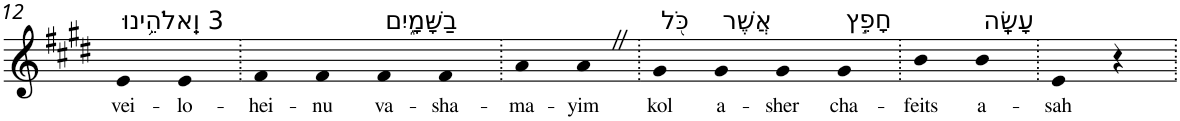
**kern	**text
*part1	*part1
*staff1	*staff1
*I"Piano	*
*I'Pno	*
!!LO:PB:g=z
*clefG2	*
*k[f#c#g#d#]	*
*E:	*
=12	=12
!LO:TX:a:t=3 וֵֽאלֹהֵ֥ינוּ	!
!	!LO:LY:b
4e	vei-
!	!LO:LY:b
4e	-lo-
=13.	=13.
!	!LO:LY:b
4f#	-hei-
!	!LO:LY:b
4f#	-nu
!LO:TX:a:t=בַשָּׁמָ֑יִם	!
!	!LO:LY:b
4f#	va-
!	!LO:LY:b
4f#	-sha-
=14.	=14.
!	!LO:LY:b
4a	-ma-
!	!LO:LY:b
4aZ	-yim
=15.	=15.
!LO:TX:a:t=כֹּ֭ל	!
!	!LO:LY:b
4g#	kol
!LO:TX:a:t=אֲשֶׁר	!
!	!LO:LY:b
4g#	a-
!	!LO:LY:b
4g#	-sher
!LO:TX:a:t=חָפֵ֣ץ	!
!	!LO:LY:b
4g#	cha-
=16.	=16.
!	!LO:LY:b
4b	-feits
!LO:TX:a:t=עָשָֽׂה	!
!	!LO:LY:b
4b	a-
=17.	=17.
!	!LO:LY:b
4e	-sah
4r	.
=.	=.
*-	*-
